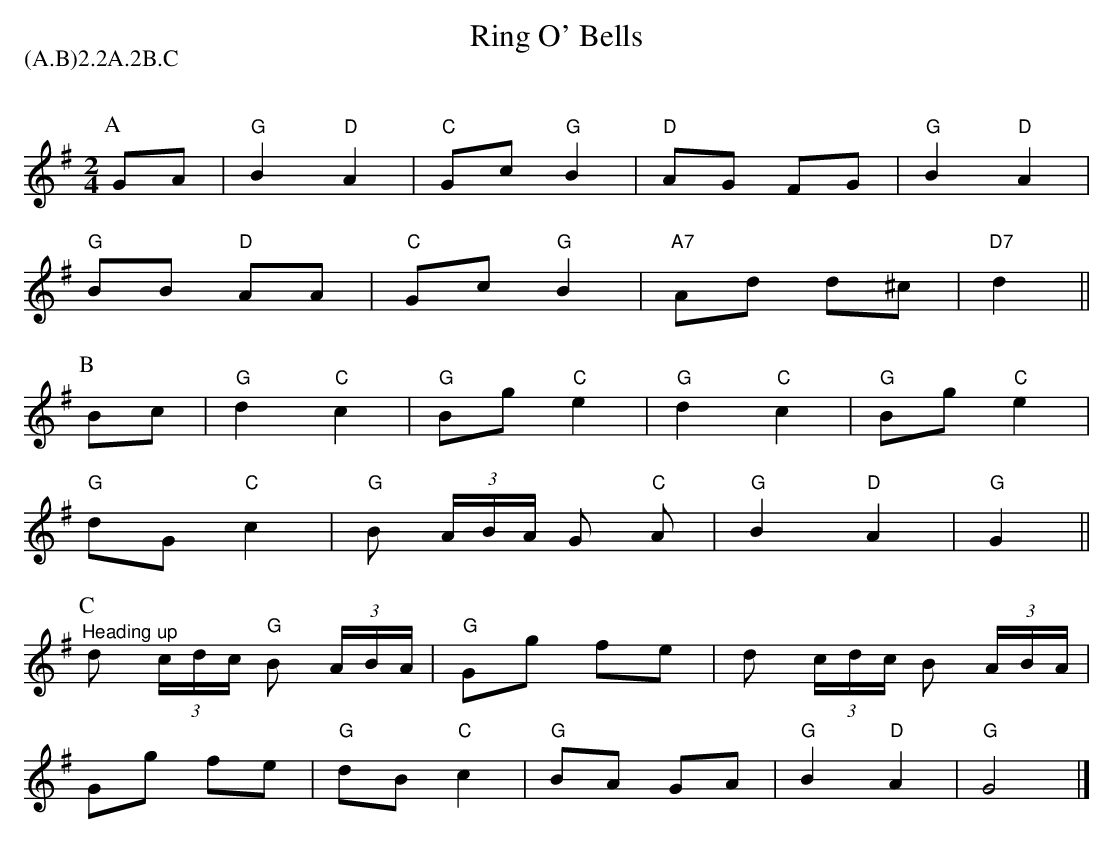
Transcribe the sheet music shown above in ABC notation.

X:1
T:Ring O' Bells
Q:100
M:2/4
L:1/8
P:(A.B)2.2A.2B.C
K:G
P:A
GA |\
"G" B2 "D" A2 | "C" Gc "G" B2 | "D" AG FG | "G" B2 "D" A2 |
"G" BB "D" AA | "C" Gc "G" B2 | "A7" Ad d^c | "D7" d2 ||
P:B
Bc |\
"G" d2 "C" c2 | "G" Bg "C" e2 | "G" d2 "C" c2 | "G" Bg "C" e2 |
"G" dG "C" c2 | "G" B (3A/2B/2A/2 G "C" A | "G" B2 "D" A2 | "G" G2 ||
P:C
"^Heading up" d (3c/2d/2c/2 "G" B (3A/2B/2A/2 |\
"G" Gg fe | d (3c/2d/2c/2 B (3A/2B/2A/2 |
Gg fe | "G" dB "C" c2 | "G" BA GA | "G" B2 "D" A2 | "G" G4 |]
